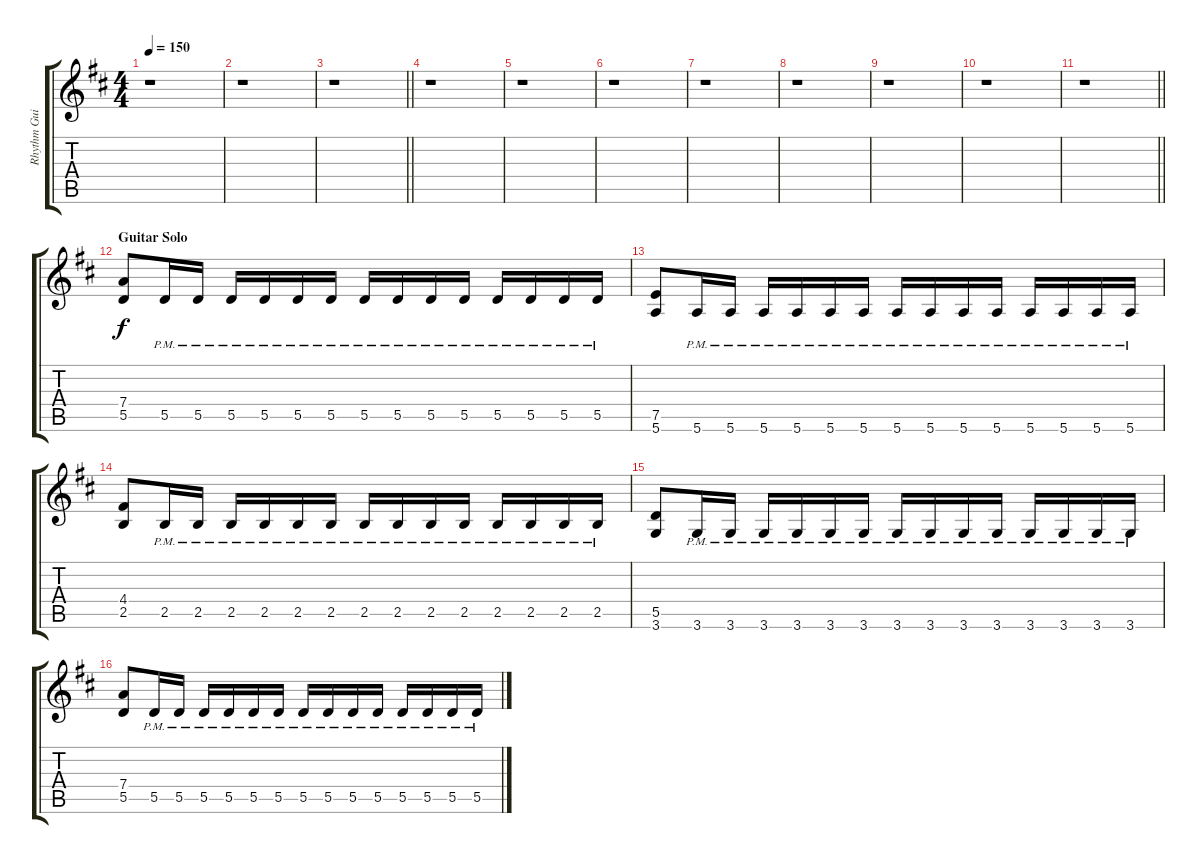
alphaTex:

\track ("Rhythm Guitar 2: Mikael Bakajev" "Rhythm Gui") {instrument distortionguitar}
\staff {score tabs}
\tuning (E4 B3 G3 D3 A2 E2) {hide}
\ts (4 4)
\tempo 150
\clef g2
\ks d
r.1{dy f} |
r.1 |
\barLineRight lightlight
r.1 |
r.1 |
r.1 |
r.1 |
r.1 |
r.1 |
r.1 |
r.1 |
\barLineRight lightlight
r.1 |
\section ("" "Guitar Solo")
(7.4 5.5).8{volume 13} 5.5{pm}.16 5.5{pm}.16 5.5{pm}.16 5.5{pm}.16 5.5{pm}.16 5.5{pm}.16 5.5{pm}.16 5.5{pm}.16 5.5{pm}.16 5.5{pm}.16 5.5{pm}.16 5.5{pm}.16 5.5{pm}.16 5.5{pm}.16 |
(7.5 5.6).8 5.6{pm}.16 5.6{pm}.16 5.6{pm}.16 5.6{pm}.16 5.6{pm}.16 5.6{pm}.16 5.6{pm}.16 5.6{pm}.16 5.6{pm}.16 5.6{pm}.16 5.6{pm}.16 5.6{pm}.16 5.6{pm}.16 5.6{pm}.16 |
(4.4 2.5).8 2.5{pm}.16 2.5{pm}.16 2.5{pm}.16 2.5{pm}.16 2.5{pm}.16 2.5{pm}.16 2.5{pm}.16 2.5{pm}.16 2.5{pm}.16 2.5{pm}.16 2.5{pm}.16 2.5{pm}.16 2.5{pm}.16 2.5{pm}.16 |
(5.5 3.6).8 3.6{pm}.16 3.6{pm}.16 3.6{pm}.16 3.6{pm}.16 3.6{pm}.16 3.6{pm}.16 3.6{pm}.16 3.6{pm}.16 3.6{pm}.16 3.6{pm}.16 3.6{pm}.16 3.6{pm}.16 3.6{pm}.16 3.6{pm}.16 |
(7.4 5.5).8 5.5{pm}.16 5.5{pm}.16 5.5{pm}.16 5.5{pm}.16 5.5{pm}.16 5.5{pm}.16 5.5{pm}.16 5.5{pm}.16 5.5{pm}.16 5.5{pm}.16 5.5{pm}.16 5.5{pm}.16 5.5{pm}.16 5.5{pm}.16
